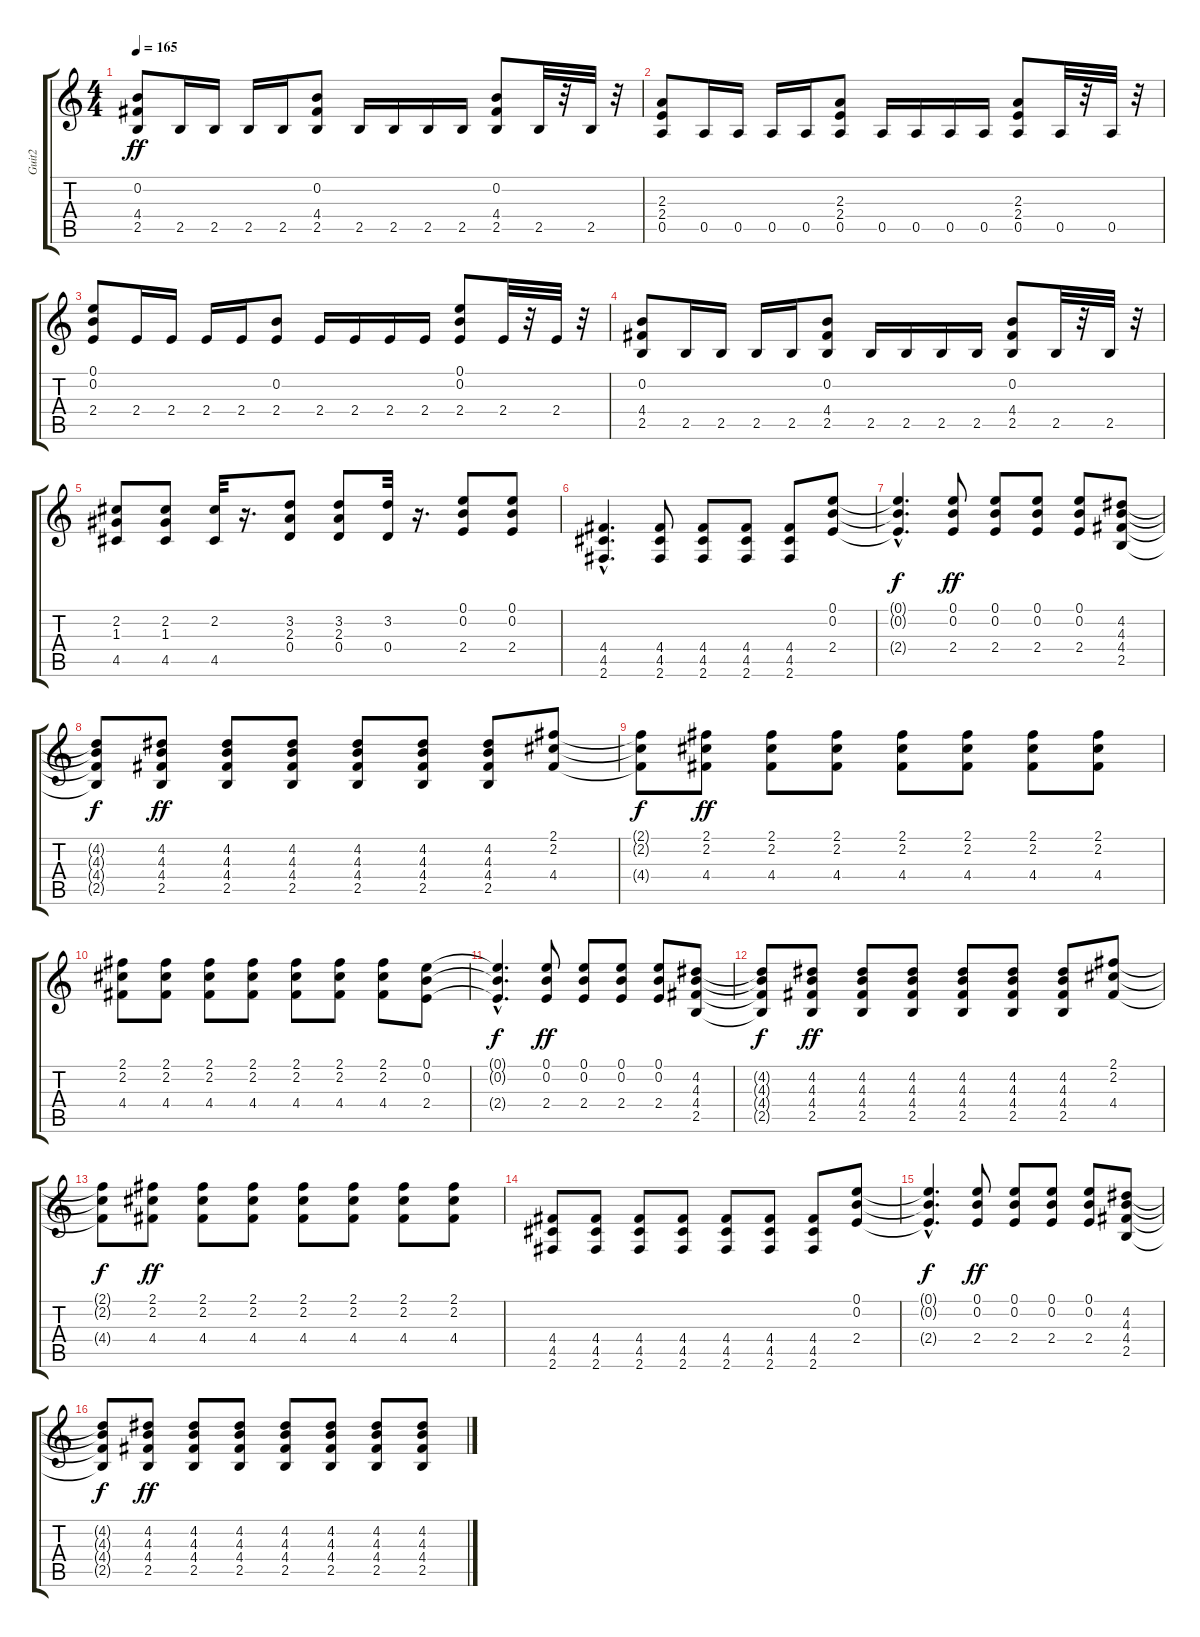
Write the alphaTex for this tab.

\track ("Guit2" "Guit2") {instrument distortionguitar}
\staff {score tabs}
\tuning (E4 B3 G3 D3 A2 E2) {hide}
\ts (4 4)
\tempo 165
\clef g2
\ks c
(0.2 4.4 2.5).8{dy ff} 2.5.16 2.5.16 2.5.16 2.5.16 (0.2 4.4 2.5).8 2.5.16 2.5.16 2.5.16 2.5.16 (0.2 4.4 2.5).8 2.5.32 r.32 2.5.32 r.32 |
(2.3 2.4 0.5).8 0.5.16 0.5.16 0.5.16 0.5.16 (2.3 2.4 0.5).8 0.5.16 0.5.16 0.5.16 0.5.16 (2.3 2.4 0.5).8 0.5.32 r.32 0.5.32 r.32 |
(0.1 0.2 2.4).8 2.4.16 2.4.16 2.4.16 2.4.16 (0.2 2.4).8 2.4.16 2.4.16 2.4.16 2.4.16 (0.1 0.2 2.4).8 2.4.32 r.32 2.4.32 r.32 |
(0.2 4.4 2.5).8 2.5.16 2.5.16 2.5.16 2.5.16 (0.2 4.4 2.5).8 2.5.16 2.5.16 2.5.16 2.5.16 (0.2 4.4 2.5).8 2.5.32 r.32 2.5.32 r.32 |
(2.2 1.3 4.5).8 (2.2 1.3 4.5).8 (2.2 4.5).32 r.16{d} (3.2 2.3 0.4).8 (3.2 2.3 0.4).8 (3.2 0.4).32 r.16{d} (0.1 0.2 2.4).8 (0.1 0.2 2.4).8 |
(4.4{hac} 4.5{hac} 2.6{hac}).4{d} (4.4 4.5 2.6).8 (4.4 4.5 2.6).8 (4.4 4.5 2.6).8 (4.4 4.5 2.6).8 (0.1 0.2 2.4).8 |
(0.1{hac t} 0.2{hac t} 2.4{hac t}).4{d dy f} (0.1 0.2 2.4).8{dy ff} (0.1 0.2 2.4).8 (0.1 0.2 2.4).8 (0.1 0.2 2.4).8 (4.2 4.3 4.4 2.5).8 |
(4.2{t} 4.3{t} 4.4{t} 2.5{t}).8{dy f} (4.2 4.3 4.4 2.5).8{dy ff} (4.2 4.3 4.4 2.5).8 (4.2 4.3 4.4 2.5).8 (4.2 4.3 4.4 2.5).8 (4.2 4.3 4.4 2.5).8 (4.2 4.3 4.4 2.5).8 (2.1 2.2 4.4).8 |
(2.1{t} 2.2{t} 4.4{t}).8{dy f} (2.1 2.2 4.4).8{dy ff} (2.1 2.2 4.4).8 (2.1 2.2 4.4).8 (2.1 2.2 4.4).8 (2.1 2.2 4.4).8 (2.1 2.2 4.4).8 (2.1 2.2 4.4).8 |
(2.1 2.2 4.4).8 (2.1 2.2 4.4).8 (2.1 2.2 4.4).8 (2.1 2.2 4.4).8 (2.1 2.2 4.4).8 (2.1 2.2 4.4).8 (2.1 2.2 4.4).8 (0.1 0.2 2.4).8 |
(0.1{hac t} 0.2{hac t} 2.4{hac t}).4{d dy f} (0.1 0.2 2.4).8{dy ff} (0.1 0.2 2.4).8 (0.1 0.2 2.4).8 (0.1 0.2 2.4).8 (4.2 4.3 4.4 2.5).8 |
(4.2{t} 4.3{t} 4.4{t} 2.5{t}).8{dy f} (4.2 4.3 4.4 2.5).8{dy ff} (4.2 4.3 4.4 2.5).8 (4.2 4.3 4.4 2.5).8 (4.2 4.3 4.4 2.5).8 (4.2 4.3 4.4 2.5).8 (4.2 4.3 4.4 2.5).8 (2.1 2.2 4.4).8 |
(2.1{t} 2.2{t} 4.4{t}).8{dy f} (2.1 2.2 4.4).8{dy ff} (2.1 2.2 4.4).8 (2.1 2.2 4.4).8 (2.1 2.2 4.4).8 (2.1 2.2 4.4).8 (2.1 2.2 4.4).8 (2.1 2.2 4.4).8 |
(4.4 4.5 2.6).8 (4.4 4.5 2.6).8 (4.4 4.5 2.6).8 (4.4 4.5 2.6).8 (4.4 4.5 2.6).8 (4.4 4.5 2.6).8 (4.4 4.5 2.6).8 (0.1 0.2 2.4).8 |
(0.1{hac t} 0.2{hac t} 2.4{hac t}).4{d dy f} (0.1 0.2 2.4).8{dy ff} (0.1 0.2 2.4).8 (0.1 0.2 2.4).8 (0.1 0.2 2.4).8 (4.2 4.3 4.4 2.5).8 |
(4.2{t} 4.3{t} 4.4{t} 2.5{t}).8{dy f} (4.2 4.3 4.4 2.5).8{dy ff} (4.2 4.3 4.4 2.5).8 (4.2 4.3 4.4 2.5).8 (4.2 4.3 4.4 2.5).8 (4.2 4.3 4.4 2.5).8 (4.2 4.3 4.4 2.5).8 (4.2 4.3 4.4 2.5).8
